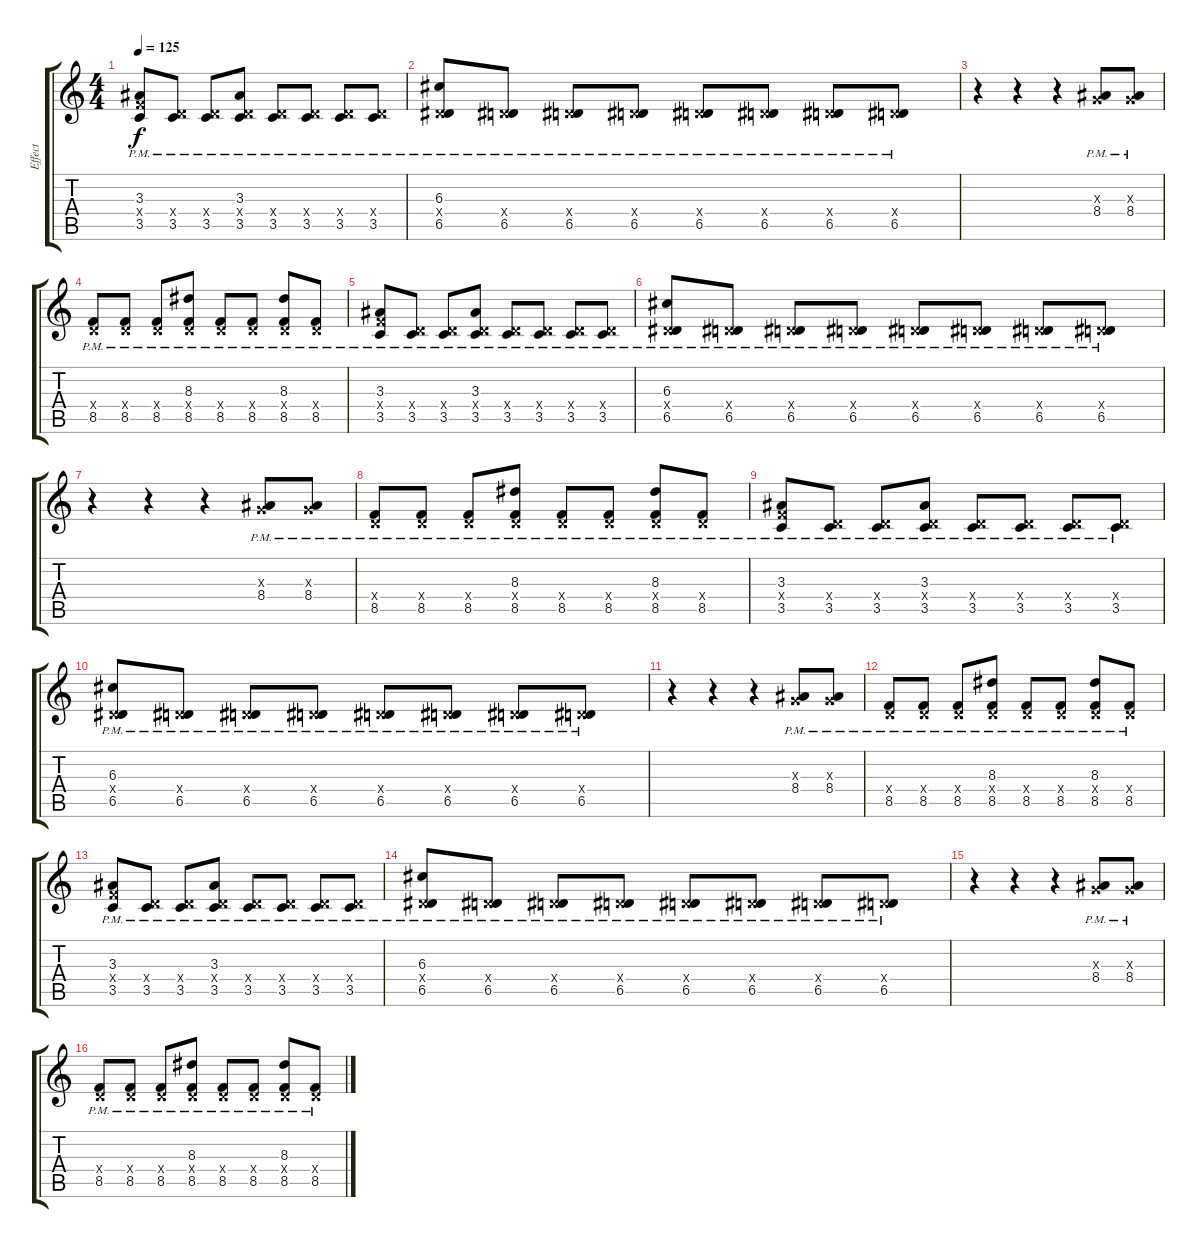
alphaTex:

\track ("Effect" "Effect") {instrument electricguitarjazz}
\staff {score tabs}
\tuning (E4 B3 G3 D3 A2 E2) {hide}
\ts (4 4)
\tempo 125
\clef g2
\ks c
(3.3{pm} 3.4{x} 3.5{pm}).8{dy f instrument electricguitarjazz} (0.4{x} 3.5{pm}).8 (0.4{x} 3.5{pm}).8 (3.3{pm} 0.4{x} 3.5{pm}).8 (0.4{x} 3.5{pm}).8 (0.4{x} 3.5{pm}).8{volume 12} (0.4{x} 3.5{pm}).8{volume 11} (0.4{x} 3.5{pm}).8{volume 10} |
(6.3{pm} 0.4{x} 6.5{pm}).8{volume 8} (0.4{x} 6.5{pm}).8 (0.4{x} 6.5{pm}).8{volume 6} (0.4{x} 6.5{pm}).8 (0.4{x} 6.5{pm}).8{volume 4} (0.4{x} 6.5{pm}).8 (0.4{x} 6.5{pm}).8 (0.4{x} 6.5{pm}).8 |
r.4 r.4 r.4 (0.3{x} 8.4{pm}).8{volume 7} (0.3{x} 8.4{pm}).8 |
(0.4{x} 8.5{pm}).8{volume 9} (0.4{x} 8.5{pm}).8 (0.4{x} 8.5{pm}).8{volume 10} (8.3{pm} 0.4{x} 8.5{pm}).8 (0.4{x} 8.5{pm}).8{volume 11} (0.4{x} 8.5{pm}).8 (8.3{pm} 0.4{x} 8.5{pm}).8{volume 12} (0.4{x} 8.5{pm}).8 |
(3.3{pm} 3.4{x} 3.5{pm}).8{volume 13} (0.4{x} 3.5{pm}).8 (0.4{x} 3.5{pm}).8 (3.3{pm} 0.4{x} 3.5{pm}).8 (0.4{x} 3.5{pm}).8 (0.4{x} 3.5{pm}).8{volume 12} (0.4{x} 3.5{pm}).8{volume 11} (0.4{x} 3.5{pm}).8{volume 10} |
(6.3{pm} 0.4{x} 6.5{pm}).8{volume 8} (0.4{x} 6.5{pm}).8 (0.4{x} 6.5{pm}).8{volume 6} (0.4{x} 6.5{pm}).8 (0.4{x} 6.5{pm}).8{volume 4} (0.4{x} 6.5{pm}).8 (0.4{x} 6.5{pm}).8 (0.4{x} 6.5{pm}).8 |
r.4 r.4 r.4 (0.3{x} 8.4{pm}).8{volume 7} (0.3{x} 8.4{pm}).8 |
(0.4{x} 8.5{pm}).8{volume 9} (0.4{x} 8.5{pm}).8 (0.4{x} 8.5{pm}).8{volume 10} (8.3{pm} 0.4{x} 8.5{pm}).8 (0.4{x} 8.5{pm}).8{volume 11} (0.4{x} 8.5{pm}).8 (8.3{pm} 0.4{x} 8.5{pm}).8{volume 12} (0.4{x} 8.5{pm}).8 |
(3.3{pm} 3.4{x} 3.5{pm}).8 (0.4{x} 3.5{pm}).8 (0.4{x} 3.5{pm}).8 (3.3{pm} 0.4{x} 3.5{pm}).8 (0.4{x} 3.5{pm}).8 (0.4{x} 3.5{pm}).8{volume 12} (0.4{x} 3.5{pm}).8{volume 11} (0.4{x} 3.5{pm}).8{volume 10} |
(6.3{pm} 0.4{x} 6.5{pm}).8{volume 8} (0.4{x} 6.5{pm}).8 (0.4{x} 6.5{pm}).8{volume 6} (0.4{x} 6.5{pm}).8 (0.4{x} 6.5{pm}).8{volume 4} (0.4{x} 6.5{pm}).8 (0.4{x} 6.5{pm}).8 (0.4{x} 6.5{pm}).8 |
r.4 r.4 r.4 (0.3{x} 8.4{pm}).8{volume 7} (0.3{x} 8.4{pm}).8 |
(0.4{x} 8.5{pm}).8{volume 9} (0.4{x} 8.5{pm}).8 (0.4{x} 8.5{pm}).8{volume 10} (8.3{pm} 0.4{x} 8.5{pm}).8 (0.4{x} 8.5{pm}).8{volume 11} (0.4{x} 8.5{pm}).8 (8.3{pm} 0.4{x} 8.5{pm}).8{volume 12} (0.4{x} 8.5{pm}).8 |
(3.3{pm} 3.4{x} 3.5{pm}).8{volume 13} (0.4{x} 3.5{pm}).8 (0.4{x} 3.5{pm}).8 (3.3{pm} 0.4{x} 3.5{pm}).8 (0.4{x} 3.5{pm}).8 (0.4{x} 3.5{pm}).8{volume 12} (0.4{x} 3.5{pm}).8{volume 11} (0.4{x} 3.5{pm}).8{volume 10} |
(6.3{pm} 0.4{x} 6.5{pm}).8{volume 8} (0.4{x} 6.5{pm}).8 (0.4{x} 6.5{pm}).8{volume 6} (0.4{x} 6.5{pm}).8 (0.4{x} 6.5{pm}).8{volume 4} (0.4{x} 6.5{pm}).8 (0.4{x} 6.5{pm}).8 (0.4{x} 6.5{pm}).8 |
r.4 r.4 r.4 (0.3{x} 8.4{pm}).8{volume 7} (0.3{x} 8.4{pm}).8 |
(0.4{x} 8.5{pm}).8{volume 9} (0.4{x} 8.5{pm}).8 (0.4{x} 8.5{pm}).8{volume 10} (8.3{pm} 0.4{x} 8.5{pm}).8 (0.4{x} 8.5{pm}).8{volume 11} (0.4{x} 8.5{pm}).8 (8.3{pm} 0.4{x} 8.5{pm}).8{volume 12} (0.4{x} 8.5{pm}).8
